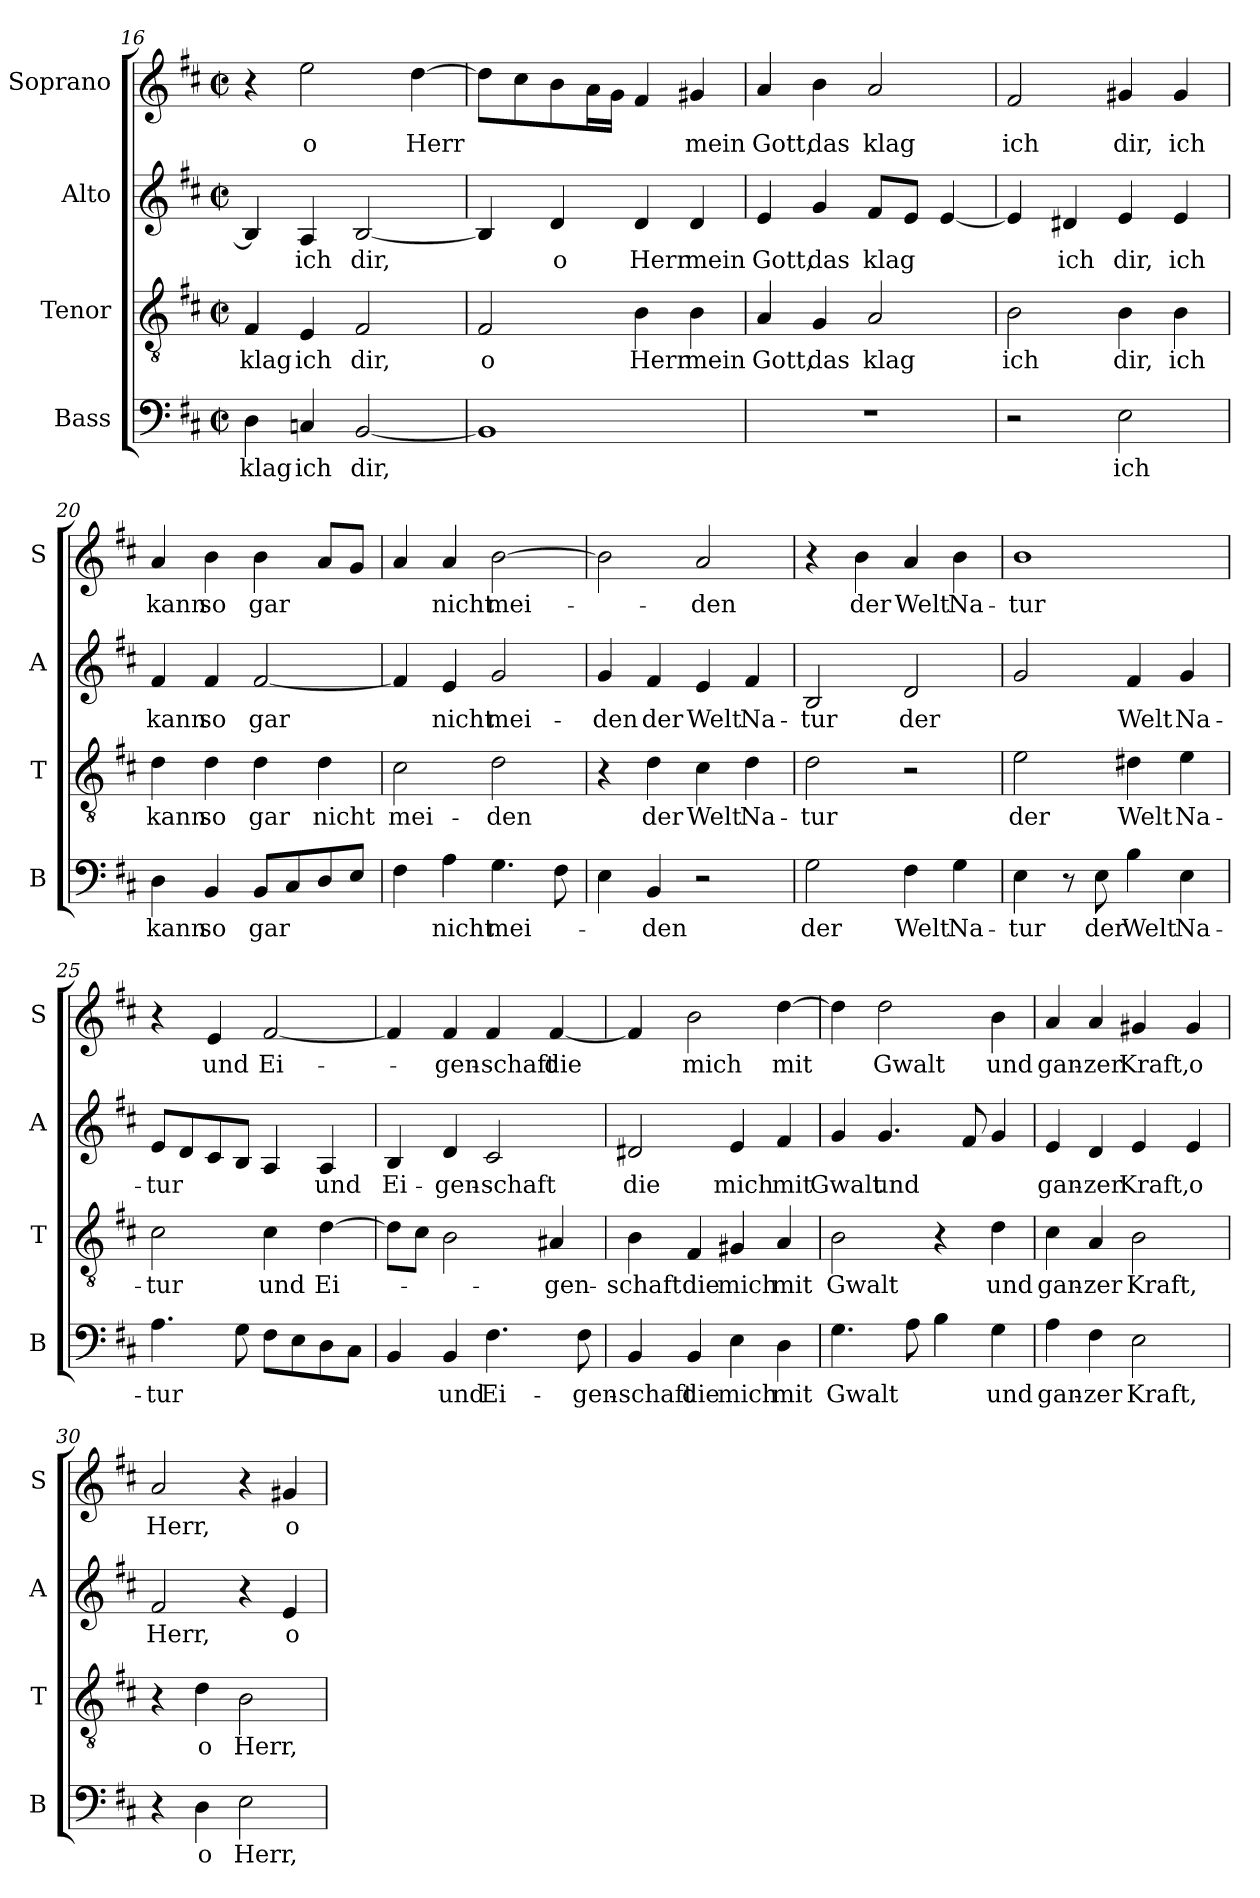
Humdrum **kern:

**kern	**text	**kern	**text	**kern	**text	**kern	**text
*part4	*part4	*part3	*part3	*part2	*part2	*part1	*part1
*staff4	*staff4	*staff3	*staff3	*staff2	*staff2	*staff1	*staff1
*I"Bass	*	*I"Tenor	*	*I"Alto	*	*I"Soprano	*
*I'B	*	*I'T	*	*I'A	*	*I'S	*
*clefF4	*	*clefGv2	*	*clefG2	*	*clefG2	*
*k[f#c#]	*	*k[f#c#]	*	*k[f#c#]	*	*k[f#c#]	*
*D:	*	*D:	*	*D:	*	*D:	*
*M2/2	*	*M2/2	*	*M2/2	*	*M2/2	*
*met(c|)	*	*met(c|)	*	*met(c|)	*	*met(c|)	*
=16	=16	=16	=16	=16	=16	=16	=16
!	!LO:LY:b	!	!LO:LY:b	!	!	!	!
4D\	klag	4F#/	klag	4B/]	.	4r	.
!	!LO:LY:b	!	!LO:LY:b	!	!LO:LY:b	!	!LO:LY:b
4Cn/	ich	4E/	ich	4A/	ich	2ee\	o
!	!LO:LY:b	!	!LO:LY:b	!	!LO:LY:b	!	!
[2BB/	dir,	2F#/	dir,	[2B/	dir,	.	.
!	!	!	!	!	!	!	!LO:LY:b
.	.	.	.	.	.	[4dd\	Herr
=17	=17	=17	=17	=17	=17	=17	=17
!	!	!	!LO:LY:b	!	!	!	!
1BB]	.	2F#/	o	4B/]	.	8dd\L]	.
.	.	.	.	.	.	8cc#\	.
!	!	!	!	!	!LO:LY:b	!	!
.	.	.	.	4d/	o	8b\	.
.	.	.	.	.	.	16a\L	.
.	.	.	.	.	.	16g\JJ	.
!	!	!	!LO:LY:b	!	!LO:LY:b	!	!
.	.	4B\	Herr	4d/	Herr	4f#/	.
!	!	!	!LO:LY:b	!	!LO:LY:b	!	!LO:LY:b
.	.	4B\	mein	4d/	mein	4g#X/	mein
!!LO:LB:g=z
=18	=18	=18	=18	=18	=18	=18	=18
!	!	!	!LO:LY:b	!	!LO:LY:b	!	!LO:LY:b
1r	.	4A/	Gott,	4e/	Gott,	4a/	Gott,
!	!	!	!LO:LY:b	!	!LO:LY:b	!	!LO:LY:b
.	.	4G/	das	4g/	das	4b\	das
!	!	!	!LO:LY:b	!	!LO:LY:b	!	!LO:LY:b
.	.	2A/	klag	8f#/L	klag	2a/	klag
.	.	.	.	8e/J	.	.	.
.	.	.	.	[4e/	.	.	.
=19	=19	=19	=19	=19	=19	=19	=19
!	!	!	!LO:LY:b	!	!	!	!LO:LY:b
2r	.	2B\	ich	4e/]	.	2f#/	ich
!	!	!	!	!	!LO:LY:b	!	!
.	.	.	.	4d#X/	ich	.	.
!	!LO:LY:b	!	!LO:LY:b	!	!LO:LY:b	!	!LO:LY:b
2E\	ich	4B\	dir,	4e/	dir,	4g#X/	dir,
!	!	!	!LO:LY:b	!	!LO:LY:b	!	!LO:LY:b
.	.	4B\	ich	4e/	ich	4g#/	ich
=20	=20	=20	=20	=20	=20	=20	=20
!	!LO:LY:b	!	!LO:LY:b	!	!LO:LY:b	!	!LO:LY:b
4D\	kann	4d\	kann	4f#/	kann	4a/	kann
!	!LO:LY:b	!	!LO:LY:b	!	!LO:LY:b	!	!LO:LY:b
4BB/	so	4d\	so	4f#/	so	4b\	so
!	!LO:LY:b	!	!LO:LY:b	!	!LO:LY:b	!	!LO:LY:b
8BB/L	gar	4d\	gar	[2f#/	gar	4b\	gar
8C#/	.	.	.	.	.	.	.
!	!	!	!LO:LY:b	!	!	!	!
8D/	.	4d\	nicht	.	.	8a/L	.
8E/J	.	.	.	.	.	8g/J	.
=21	=21	=21	=21	=21	=21	=21	=21
!	!	!	!LO:LY:b	!	!	!	!
4F#\	.	2c#\	mei-	4f#/]	.	4a/	.
!	!LO:LY:b	!	!	!	!LO:LY:b	!	!LO:LY:b
4A\	nicht	.	.	4e/	nicht	4a/	nicht
!	!LO:LY:b	!	!LO:LY:b	!	!LO:LY:b	!	!LO:LY:b
4.G\	mei-	2d\	-den	2g/	mei-	[2b\	mei-
8F#\	.	.	.	.	.	.	.
=22	=22	=22	=22	=22	=22	=22	=22
!	!	!	!	!	!LO:LY:b	!	!
4E\	.	4r	.	4g/	-den	2b\]	.
!	!LO:LY:b	!	!LO:LY:b	!	!LO:LY:b	!	!
4BB/	-den	4d\	der	4f#/	der	.	.
!	!	!	!LO:LY:b	!	!LO:LY:b	!	!LO:LY:b
2r	.	4c#\	Welt	4e/	Welt	2a/	-den
!	!	!	!LO:LY:b	!	!LO:LY:b	!	!
.	.	4d\	Na-	4f#/	Na-	.	.
!!LO:LB:g=z
=23	=23	=23	=23	=23	=23	=23	=23
!	!LO:LY:b	!	!LO:LY:b	!	!LO:LY:b	!	!
2G\	der	2d\	-tur	2B/	-tur	4r	.
!	!	!	!	!	!	!	!LO:LY:b
.	.	.	.	.	.	4b\	der
!	!LO:LY:b	!	!	!	!LO:LY:b	!	!LO:LY:b
4F#\	Welt	2r	.	2d/	der	4a/	Welt
!	!LO:LY:b	!	!	!	!	!	!LO:LY:b
4G\	Na-	.	.	.	.	4b\	Na-
=24	=24	=24	=24	=24	=24	=24	=24
!	!LO:LY:b	!	!LO:LY:b	!	!	!	!LO:LY:b
4E\	-tur	2e\	der	2g/	.	1b	-tur
8r	.	.	.	.	.	.	.
!	!LO:LY:b	!	!	!	!	!	!
8E\	der	.	.	.	.	.	.
!	!LO:LY:b	!	!LO:LY:b	!	!LO:LY:b	!	!
4B\	Welt	4d#X\	Welt	4f#/	Welt	.	.
!	!LO:LY:b	!	!LO:LY:b	!	!LO:LY:b	!	!
4E\	Na-	4e\	Na-	4g/	Na-	.	.
=25	=25	=25	=25	=25	=25	=25	=25
!	!LO:LY:b	!	!LO:LY:b	!	!LO:LY:b	!	!
4.A\	-tur	2c#\	-tur	8e/L	-tur	4r	.
.	.	.	.	8d/	.	.	.
!	!	!	!	!	!	!	!LO:LY:b
.	.	.	.	8c#/	.	4e/	und
8G\	.	.	.	8B/J	.	.	.
!	!	!	!LO:LY:b	!	!	!	!LO:LY:b
8F#\L	.	4c#\	und	4A/	.	[2f#/	Ei-
8E\	.	.	.	.	.	.	.
!	!	!	!LO:LY:b	!	!LO:LY:b	!	!
8D\	.	[4d\	Ei-	4A/	und	.	.
8C#\J	.	.	.	.	.	.	.
=26	=26	=26	=26	=26	=26	=26	=26
!	!	!	!	!	!LO:LY:b	!	!
4BB/	.	8d\L]	.	4B/	Ei-	4f#/]	.
.	.	8c#\J	.	.	.	.	.
!	!LO:LY:b	!	!	!	!LO:LY:b	!	!LO:LY:b
4BB/	und	2B\	.	4d/	-gen-	4f#/	-gen-
!	!LO:LY:b	!	!	!	!LO:LY:b	!	!LO:LY:b
4.F#\	Ei-	.	.	2c#/	-schaft	4f#/	-schaft
!	!	!	!LO:LY:b	!	!	!	!LO:LY:b
.	.	4A#X/	-gen-	.	.	[4f#/	die
!	!LO:LY:b	!	!	!	!	!	!
8F#\	-gen-	.	.	.	.	.	.
=27	=27	=27	=27	=27	=27	=27	=27
!	!LO:LY:b	!	!LO:LY:b	!	!LO:LY:b	!	!
4BB/	-schaft	4B\	-schaft	2d#X/	die	4f#/]	.
!	!LO:LY:b	!	!LO:LY:b	!	!	!	!LO:LY:b
4BB/	die	4F#/	die	.	.	2b\	mich
!	!LO:LY:b	!	!LO:LY:b	!	!LO:LY:b	!	!
4E\	mich	4G#X/	mich	4e/	mich	.	.
!	!LO:LY:b	!	!LO:LY:b	!	!LO:LY:b	!	!LO:LY:b
4D\	mit	4A/	mit	4f#/	mit	[4dd\	mit
!!LO:LB:g=z
=28	=28	=28	=28	=28	=28	=28	=28
!	!LO:LY:b	!	!LO:LY:b	!	!LO:LY:b	!	!
4.G\	Gwalt	2B\	Gwalt	4g/	Gwalt	4dd\]	.
!	!	!	!	!	!LO:LY:b	!	!LO:LY:b
.	.	.	.	4.g/	und	2dd\	Gwalt
8A\	.	.	.	.	.	.	.
4B\	.	4r	.	.	.	.	.
.	.	.	.	8f#/	.	.	.
!	!LO:LY:b	!	!LO:LY:b	!	!	!	!LO:LY:b
4G\	und	4d\	und	4g/	.	4b\	und
=29	=29	=29	=29	=29	=29	=29	=29
!	!LO:LY:b	!	!LO:LY:b	!	!LO:LY:b	!	!LO:LY:b
4A\	gan-	4c#\	gan-	4e/	gan-	4a/	gan-
!	!LO:LY:b	!	!LO:LY:b	!	!LO:LY:b	!	!LO:LY:b
4F#\	-zer	4A/	-zer	4d/	-zer	4a/	-zer
!	!LO:LY:b	!	!LO:LY:b	!	!LO:LY:b	!	!LO:LY:b
2E\	Kraft,	2B\	Kraft,	4e/	Kraft,	4g#X/	Kraft,
!	!	!	!	!	!LO:LY:b	!	!LO:LY:b
.	.	.	.	4e/	o	4g#/	o
=30	=30	=30	=30	=30	=30	=30	=30
!	!	!	!	!	!LO:LY:b	!	!LO:LY:b
4r	.	4r	.	2f#/	Herr,	2a/	Herr,
!	!LO:LY:b	!	!LO:LY:b	!	!	!	!
4D\	o	4d\	o	.	.	.	.
!	!LO:LY:b	!	!LO:LY:b	!	!	!	!
2E\	Herr,	2B\	Herr,	4r	.	4r	.
!	!	!	!	!	!LO:LY:b	!	!LO:LY:b
.	.	.	.	4e/	o	4g#X/	o
=	=	=	=	=	=	=	=
*-	*-	*-	*-	*-	*-	*-	*-
